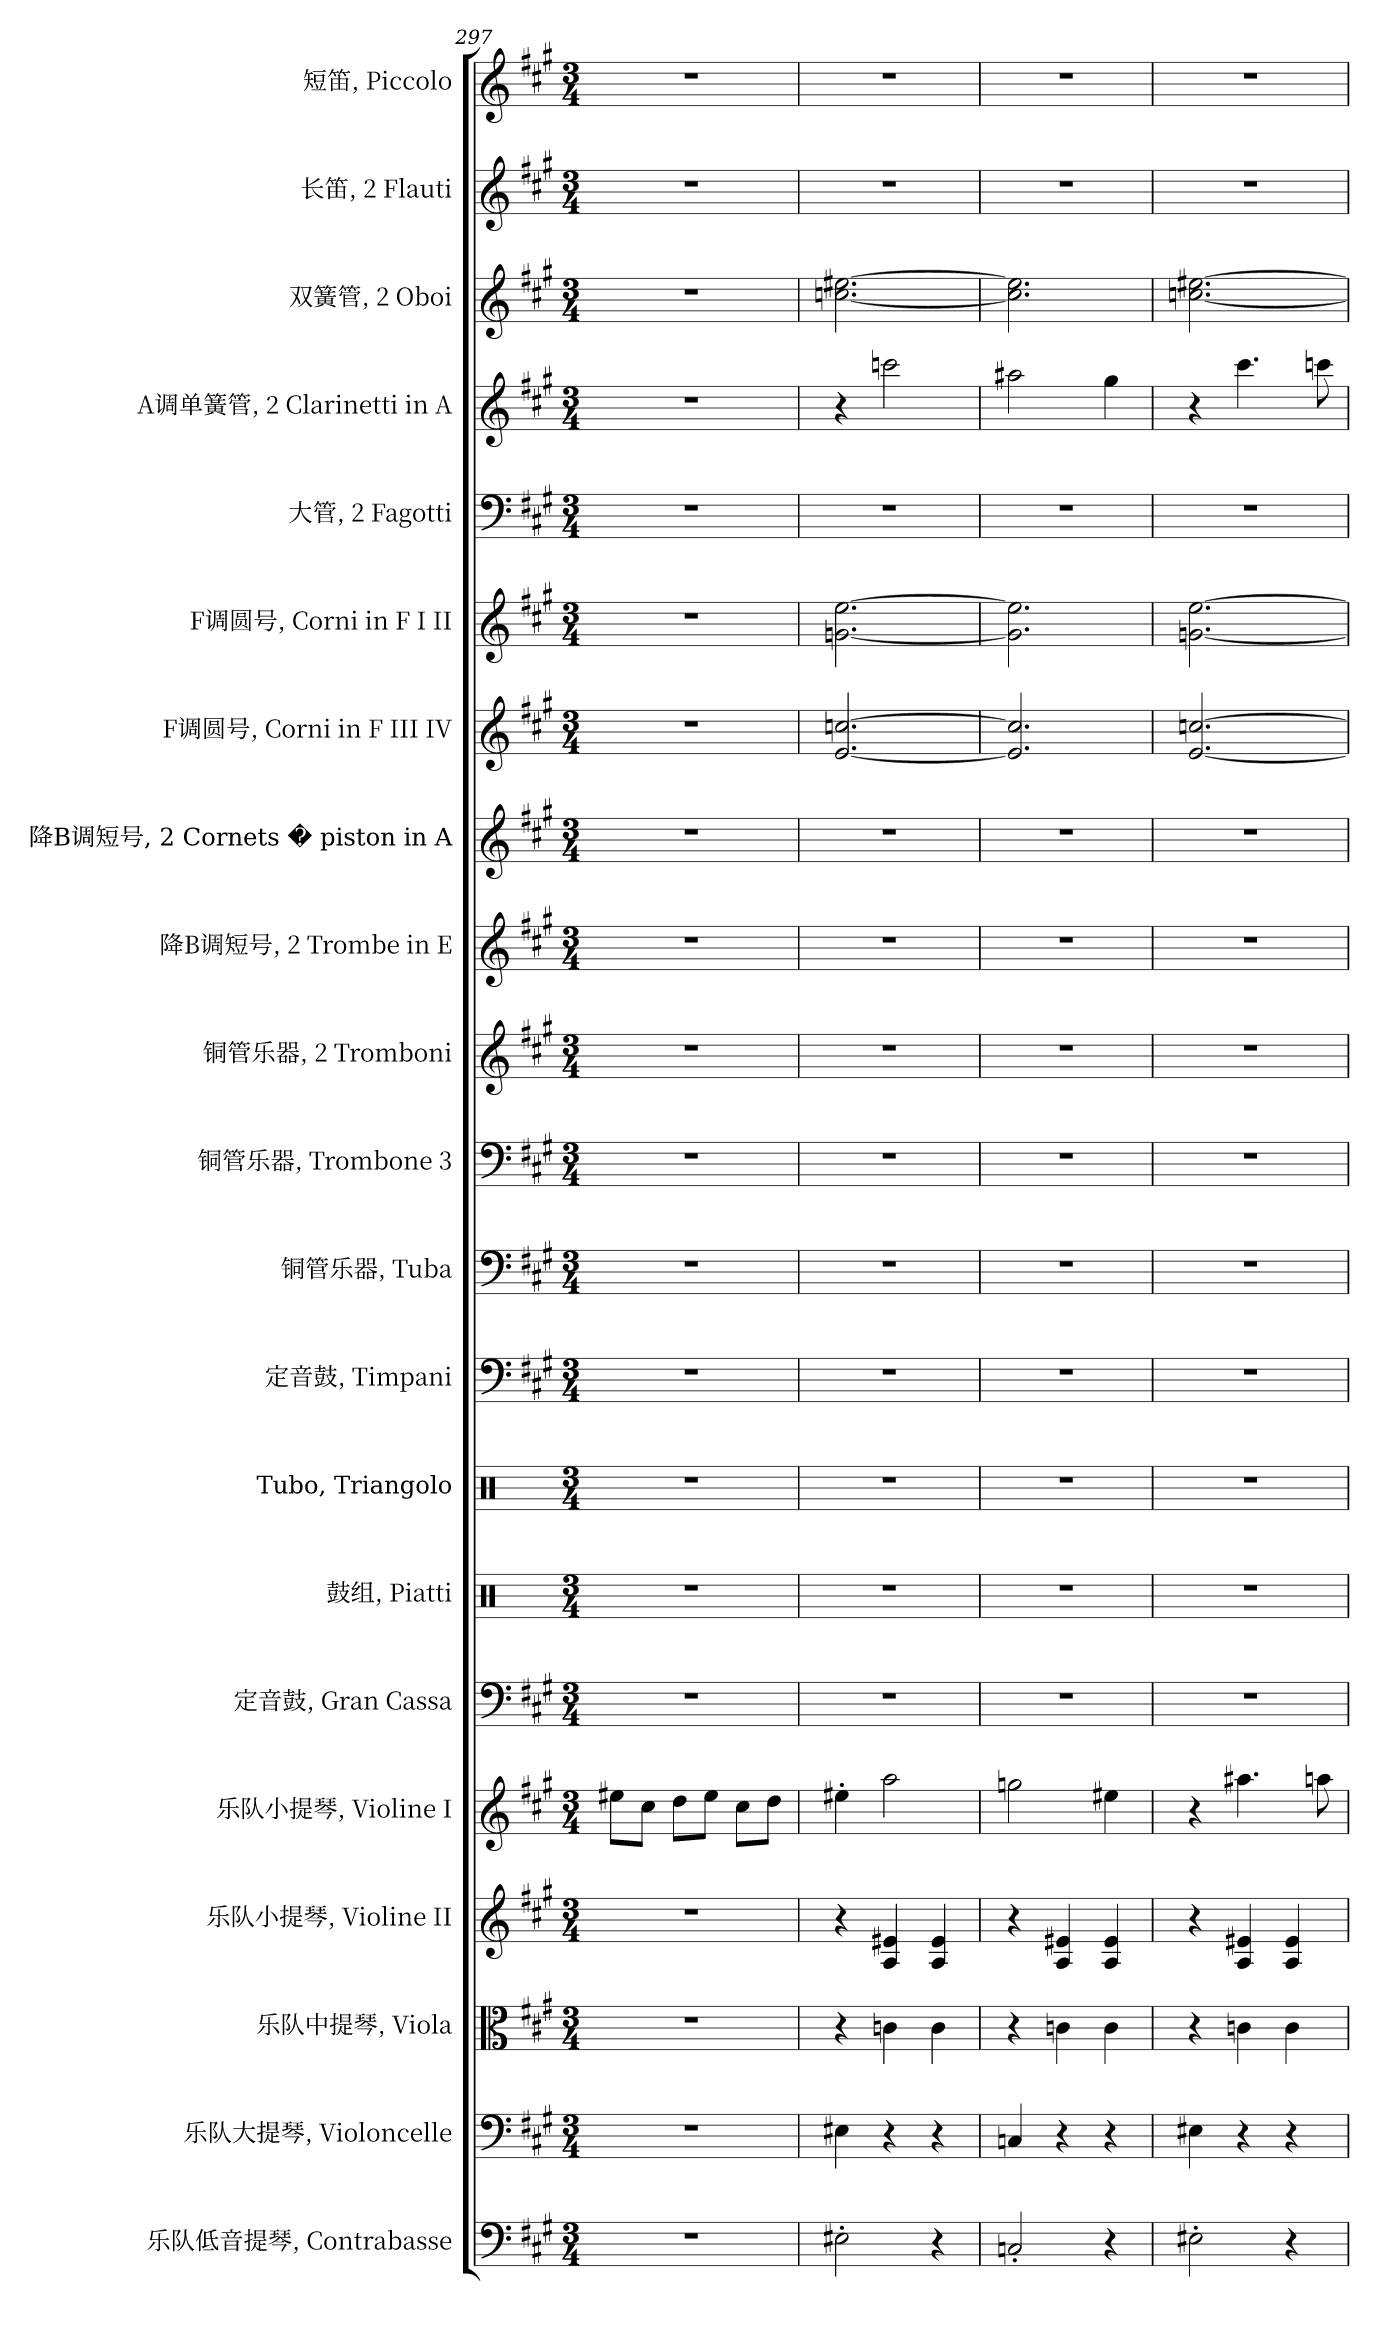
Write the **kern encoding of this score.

**kern	**kern	**kern	**kern	**kern	**kern	**kern	**kern	**kern	**kern	**kern	**kern	**kern	**kern	**kern	**kern	**kern	**kern	**kern	**kern	**kern
*part21	*part20	*part19	*part18	*part17	*part16	*part15	*part14	*part13	*part12	*part11	*part10	*part9	*part8	*part7	*part6	*part5	*part4	*part3	*part2	*part1
*staff21	*staff20	*staff19	*staff18	*staff17	*staff16	*staff15	*staff14	*staff13	*staff12	*staff11	*staff10	*staff9	*staff8	*staff7	*staff6	*staff5	*staff4	*staff3	*staff2	*staff1
*I"乐队低音提琴, Contrabasse	*I"乐队大提琴, Violoncelle	*I"乐队中提琴, Viola	*I"乐队小提琴, Violine II	*I"乐队小提琴, Violine I	*I"定音鼓, Gran Cassa	*I"鼓组, Piatti	*I"Tubo, Triangolo	*I"定音鼓, Timpani	*I"铜管乐器, Tuba	*I"铜管乐器, Trombone 3	*I"铜管乐器, 2 Tromboni	*I"降B调短号, 2 Trombe in E	*I"降B调短号, 2 Cornets � piston in A	*I"F调圆号, Corni in F III IV	*I"F调圆号, Corni in F I II	*I"大管, 2 Fagotti	*I"A调单簧管, 2 Clarinetti in A	*I"双簧管, 2 Oboi	*I"长笛, 2 Flauti	*I"短笛, Piccolo
*I'Cbs.	*	*	*	*	*	*	*I'Tu.	*I'Timp.	*	*	*	*	*I'B♭ Cnt.	*	*	*	*I'A Cl.	*I'Ob.	*I'Fl.	*I'Picc.
*clefF4	*clefF4	*clefC3	*clefG2	*clefG2	*clefF4	*clefX	*clefX	*clefF4	*clefF4	*clefF4	*clefG2	*clefG2	*clefG2	*clefG2	*clefG2	*clefF4	*clefG2	*clefG2	*clefG2	*clefG2
*ITrd7c12	*	*	*	*	*	*	*	*	*	*	*	*ITrd1c2	*ITrd1c2	*ITrd4c7	*ITrd4c7	*	*ITrd2c3	*	*	*ITrd-7c-12
*k[f#c#g#]	*k[f#c#g#]	*k[f#c#g#]	*k[f#c#g#]	*k[f#c#g#]	*k[f#c#g#]	*k[]	*k[]	*k[f#c#g#]	*k[f#c#g#]	*k[f#c#g#]	*k[f#c#g#]	*k[f#]	*k[f#]	*k[f#c#]	*k[f#c#]	*k[f#c#g#]	*k[f#c#g#d#a#e#]	*k[f#c#g#]	*k[f#c#g#]	*k[f#c#g#]
*M3/4	*M3/4	*M3/4	*M3/4	*M3/4	*M3/4	*M3/4	*M3/4	*M3/4	*M3/4	*M3/4	*M3/4	*M3/4	*M3/4	*M3/4	*M3/4	*M3/4	*M3/4	*M3/4	*M3/4	*M3/4
*MM200	*MM200	*MM200	*MM200	*MM200	*MM200	*MM200	*MM200	*MM200	*MM200	*MM200	*MM200	*MM200	*MM200	*MM200	*MM200	*MM200	*MM200	*MM200	*MM200	*MM200
=297	=297	=297	=297	=297	=297	=297	=297	=297	=297	=297	=297	=297	=297	=297	=297	=297	=297	=297	=297	=297
2.r	2.r	2.r	2.r	8ee#X\L	2.r	2.r	2.r	2.r	2.r	2.r	2.r	2.r	2.r	2.r	2.r	2.r	2.r	2.r	2.r	2.r
.	.	.	.	8cc#\J	.	.	.	.	.	.	.	.	.	.	.	.	.	.	.	.
.	.	.	.	8dd\L	.	.	.	.	.	.	.	.	.	.	.	.	.	.	.	.
.	.	.	.	8ee#\J	.	.	.	.	.	.	.	.	.	.	.	.	.	.	.	.
.	.	.	.	8cc#\L	.	.	.	.	.	.	.	.	.	.	.	.	.	.	.	.
.	.	.	.	8dd\J	.	.	.	.	.	.	.	.	.	.	.	.	.	.	.	.
!!LO:PB:g=z
=298	=298	=298	=298	=298	=298	=298	=298	=298	=298	=298	=298	=298	=298	=298	=298	=298	=298	=298	=298	=298
*	*	*	*	*	*	*	*	*	*	*	*	*	*	*	*	*	*	*	*	*MM200
2EE#X'\	4E#X\	4r	4r	4ee#X'\	2.r	2.r	2.r	2.r	2.r	2.r	2.r	2.r	2.r	[2.A/ [2.fn/	[2.cn\ [2.a\	2.r	4r	[2.ccn\ [2.ee#X\	2.r	2.r
.	4r	4cn\	4A/ 4e#X/	2aa\	.	.	.	.	.	.	.	.	.	.	.	.	2aan\	.	.	.
4r	4r	4c\	4A/ 4e#/	.	.	.	.	.	.	.	.	.	.	.	.	.	.	.	.	.
=299	=299	=299	=299	=299	=299	=299	=299	=299	=299	=299	=299	=299	=299	=299	=299	=299	=299	=299	=299	=299
*	*	*	*	*	*	*	*	*	*	*	*	*	*	*	*	*	*	*	*	*MM200
2CCn'/	4Cn/	4r	4r	2ggn\	2.r	2.r	2.r	2.r	2.r	2.r	2.r	2.r	2.r	2.A/] 2.f/]	2.c\] 2.a\]	2.r	2ff##X\	2.cc\] 2.ee#\]	2.r	2.r
.	4r	4cn\	4A/ 4e#X/	.	.	.	.	.	.	.	.	.	.	.	.	.	.	.	.	.
4r	4r	4c\	4A/ 4e#/	4ee#X\	.	.	.	.	.	.	.	.	.	.	.	.	4ee#\	.	.	.
=300	=300	=300	=300	=300	=300	=300	=300	=300	=300	=300	=300	=300	=300	=300	=300	=300	=300	=300	=300	=300
*	*	*	*	*	*	*	*	*	*	*	*	*	*	*	*	*	*	*	*	*MM200
2EE#X'\	4E#X\	4r	4r	4r	2.r	2.r	2.r	2.r	2.r	2.r	2.r	2.r	2.r	[2.A/ [2.fn/	[2.cn\ [2.a\	2.r	4r	[2.ccn\ [2.ee#X\	2.r	2.r
.	4r	4cn\	4A/ 4e#X/	4.aa#X\	.	.	.	.	.	.	.	.	.	.	.	.	4.aa#\	.	.	.
4r	4r	4c\	4A/ 4e#/	.	.	.	.	.	.	.	.	.	.	.	.	.	.	.	.	.
.	.	.	.	8aan\	.	.	.	.	.	.	.	.	.	.	.	.	8aan\	.	.	.
=	=	=	=	=	=	=	=	=	=	=	=	=	=	=	=	=	=	=	=	=
*-	*-	*-	*-	*-	*-	*-	*-	*-	*-	*-	*-	*-	*-	*-	*-	*-	*-	*-	*-	*-
